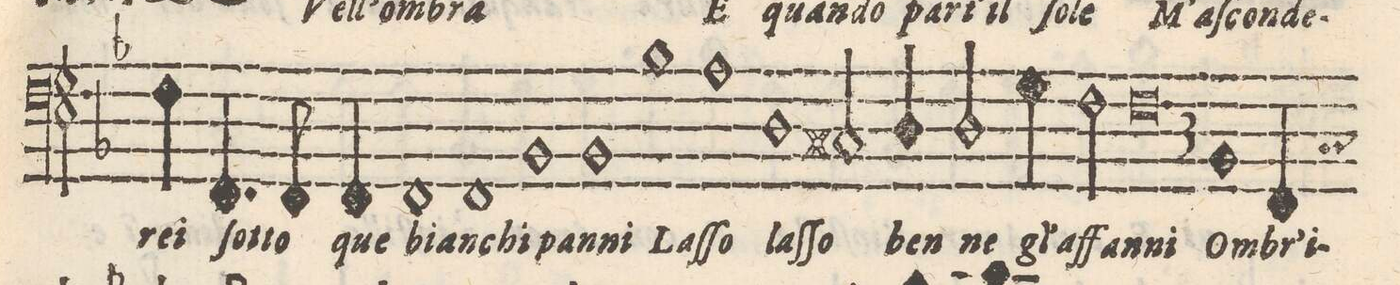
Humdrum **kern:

**kern	**text
*I"Basso	*
*clefF4	*
*k[b-]	*
*met(C)	*
*M2/1	*
4F\	rei
4.FF/	ſot-
8FF/	-to
4FF/	que
1FF	bian-
=12-	=12-
1FF	-chi
1BB-	pan-
=13-	=13-
1BB-	-ni
1B-	Laſ-
=14-	=14-
1A	-ſo
1D	laſ-
=15-	=15-
2C#X/	-ſo
4D/	ben-
2D/	-ne
4G\	gl'af-
2F\	-fan-
=16-	=16-
0F	-ni
=17||-	=17||-
*M3/1	*
*met(3)	*
2BB-/	Om-
4FF/	-br'i-
*-	*-
